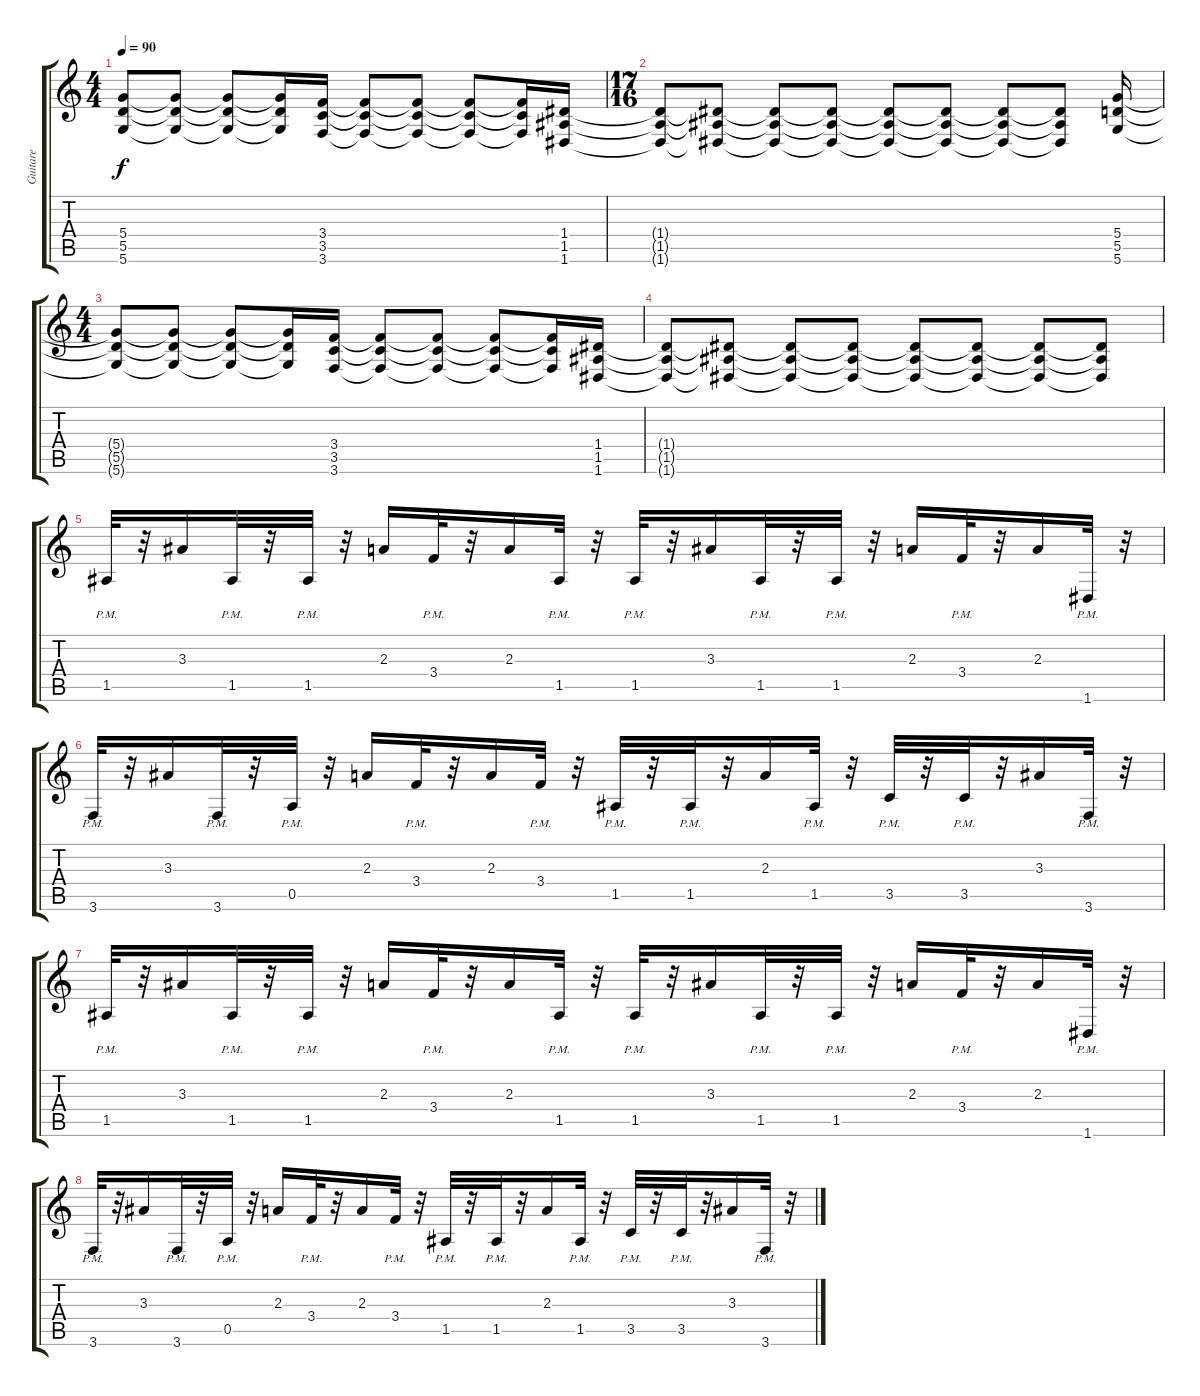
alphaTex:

\track ("Guitare" "Guitare") {instrument distortionguitar}
\staff {score tabs}
\tuning (E4 B3 G3 D3 A2 D2) {hide}
\ts (4 4)
\tempo 90
\clef g2
\ks c
(5.4{t} 5.5{t} 5.6{t}).8{dy f} (5.4{t} 5.5{t} 5.6{t}).8 (5.4{t} 5.5{t} 5.6{t}).8 (5.4{t} 5.5{t} 5.6{t}).16 (3.4 3.5 3.6).16 (3.4{t} 3.5{t} 3.6{t}).8 (3.4{t} 3.5{t} 3.6{t}).8 (3.4{t} 3.5{t} 3.6{t}).8 (3.4{t} 3.5{t} 3.6{t}).16 (1.4 1.5 1.6).16 |
\ts (17 16)
(1.4{t} 1.5{t} 1.6{t}).8 (1.4{t} 1.5{t} 1.6{t}).8 (1.4{t} 1.5{t} 1.6{t}).8{volume 5} (1.4{t} 1.5{t} 1.6{t}).8 (1.4{t} 1.5{t} 1.6{t}).8 (1.4{t} 1.5{t} 1.6{t}).8 (1.4{t} 1.5{t} 1.6{t}).8 (1.4{t} 1.5{t} 1.6{t}).8 (5.4 5.5 5.6).16{volume 9} |
\ts (4 4)
(5.4{t} 5.5{t} 5.6{t}).8 (5.4{t} 5.5{t} 5.6{t}).8 (5.4{t} 5.5{t} 5.6{t}).8 (5.4{t} 5.5{t} 5.6{t}).16 (3.4 3.5 3.6).16 (3.4{t} 3.5{t} 3.6{t}).8 (3.4{t} 3.5{t} 3.6{t}).8 (3.4{t} 3.5{t} 3.6{t}).8 (3.4{t} 3.5{t} 3.6{t}).16 (1.4 1.5 1.6).16 |
(1.4{t} 1.5{t} 1.6{t}).8 (1.4{t} 1.5{t} 1.6{t}).8 (1.4{t} 1.5{t} 1.6{t}).8{volume 5} (1.4{t} 1.5{t} 1.6{t}).8 (1.4{t} 1.5{t} 1.6{t}).8 (1.4{t} 1.5{t} 1.6{t}).8 (1.4{t} 1.5{t} 1.6{t}).8 (1.4{t} 1.5{t} 1.6{t}).8 |
\section ("" "")
1.5{pm}.32{volume 10 balance 1} r.32 3.3.16 1.5{pm}.32 r.32 1.5{pm}.32 r.32 2.3.16 3.4{pm}.32 r.32 2.3.16 1.5{pm}.32 r.32 1.5{pm}.32 r.32 3.3.16 1.5{pm}.32 r.32 1.5{pm}.32 r.32 2.3.16 3.4{pm}.32 r.32 2.3.16 1.6{pm}.32 r.32 |
3.6{pm}.32 r.32 3.3.16 3.6{pm}.32 r.32 0.5{pm}.32 r.32 2.3.16 3.4{pm}.32 r.32 2.3.16 3.4{pm}.32 r.32 1.5{pm}.32 r.32 1.5{pm}.32 r.32 2.3.16 1.5{pm}.32 r.32 3.5{pm}.32 r.32 3.5{pm}.32 r.32 3.3.16 3.6{pm}.32 r.32 |
1.5{pm}.32 r.32 3.3.16 1.5{pm}.32 r.32 1.5{pm}.32 r.32 2.3.16 3.4{pm}.32 r.32 2.3.16 1.5{pm}.32 r.32 1.5{pm}.32 r.32 3.3.16 1.5{pm}.32 r.32 1.5{pm}.32 r.32 2.3.16 3.4{pm}.32 r.32 2.3.16 1.6{pm}.32 r.32 |
3.6{pm}.32 r.32 3.3.16 3.6{pm}.32 r.32 0.5{pm}.32 r.32 2.3.16 3.4{pm}.32 r.32 2.3.16 3.4{pm}.32 r.32 1.5{pm}.32 r.32 1.5{pm}.32 r.32 2.3.16 1.5{pm}.32 r.32 3.5{pm}.32 r.32 3.5{pm}.32 r.32 3.3.16 3.6{pm}.32 r.32
